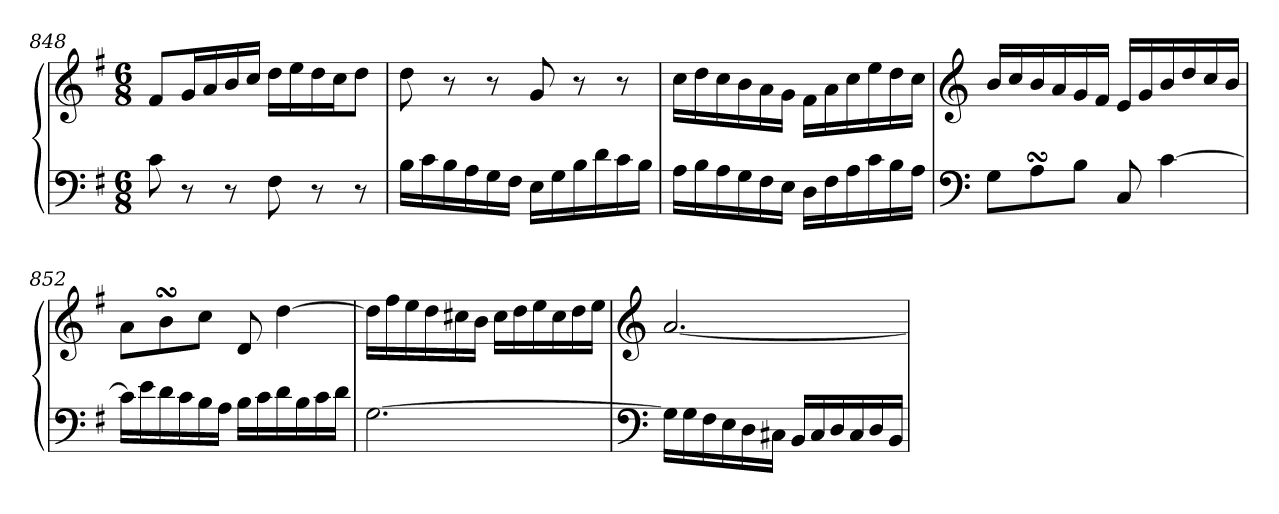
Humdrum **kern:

**kern	**kern
*part1	*part1
*staff2	*staff1
!!LO:LB:g=z
*clefF4	*clefG2
*k[f#]	*k[f#]
*G:	*G:
*M6/8	*M6/8
=848	=848
8c\	8f#/L
8r	16g/L
.	16a/
8r	16b/
.	16cc/JJ
8F#\	16dd\LL
.	16ee\
8r	16dd\
.	16cc\J
8r	8dd\J
=849	=849
16B\LL	8dd\
16c\	.
16B\	8r
16A\	.
16G\	8r
16F#\JJ	.
16E\LL	8g/
16G\	.
16B\	8r
16d\	.
16c\	8r
16B\JJ	.
=850	=850
16A\LL	16cc\LL
16B\	16dd\
16A\	16cc\
16G\	16b\
16F#\	16a\
16E\JJ	16g\JJ
16D\LL	16f#\LL
16F#\	16a\
16A\	16cc\
16c\	16ee\
16B\	16dd\
16A\JJ	16cc\JJ
!!LO:LB:g=z
=851	=851
*clefF4	*clefG2
8G\L	16b/LL
.	16cc/
8AsSSS\	16b/
.	16a/
8B\J	16g/
.	16f#/JJ
8C/	16e/LL
.	16g/
[4c\	16b/
.	16dd/
.	16cc/
.	16b/JJ
=852	=852
16c\LL]	8a\L
16e\	.
16d\	8bsSsS\
16c\	.
16B\	8cc\J
16A\JJ	.
16B\LL	8d/
16c\	.
16d\	[4dd\
16B\	.
16c\	.
16d\JJ	.
=853	=853
[2.G\	16dd\LL]
.	16ff#\
.	16ee\
.	16dd\
.	16cc#X\
.	16b\JJ
.	16cc#\LL
.	16dd\
.	16ee\
.	16cc#\
.	16dd\
.	16ee\JJ
!!LO:LB:g=z
=854	=854
*clefF4	*clefG2
16G\LL]	[2.a/
16G\	.
16F#\	.
16E\	.
16D\	.
16C#X\JJ	.
16BB/LL	.
16C#/	.
16D/	.
16C#/	.
16D/	.
16BB/JJ	.
=	=
*-	*-
